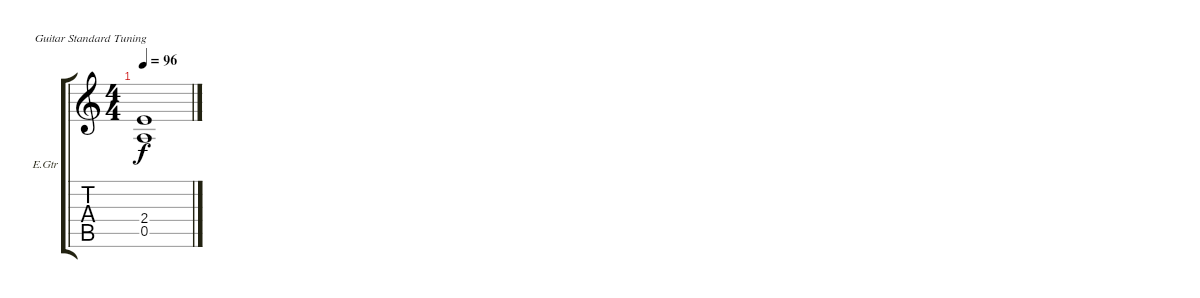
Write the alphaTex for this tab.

\bracketExtendMode groupsimilarinstruments
\firstSystemTrackNameOrientation horizontal
\otherSystemsTrackNameOrientation horizontal
\track ("E.Guitar II (Lead)" "E.Gtr") {instrument overdrivenguitar}
\staff {score tabs}
\tuning (E4 B3 G3 D3 A2 E2)
\ts (4 4)
\tempo 96
\clef g2
\ks c
(0.5{t} 2.4{t}).1{dy f}
